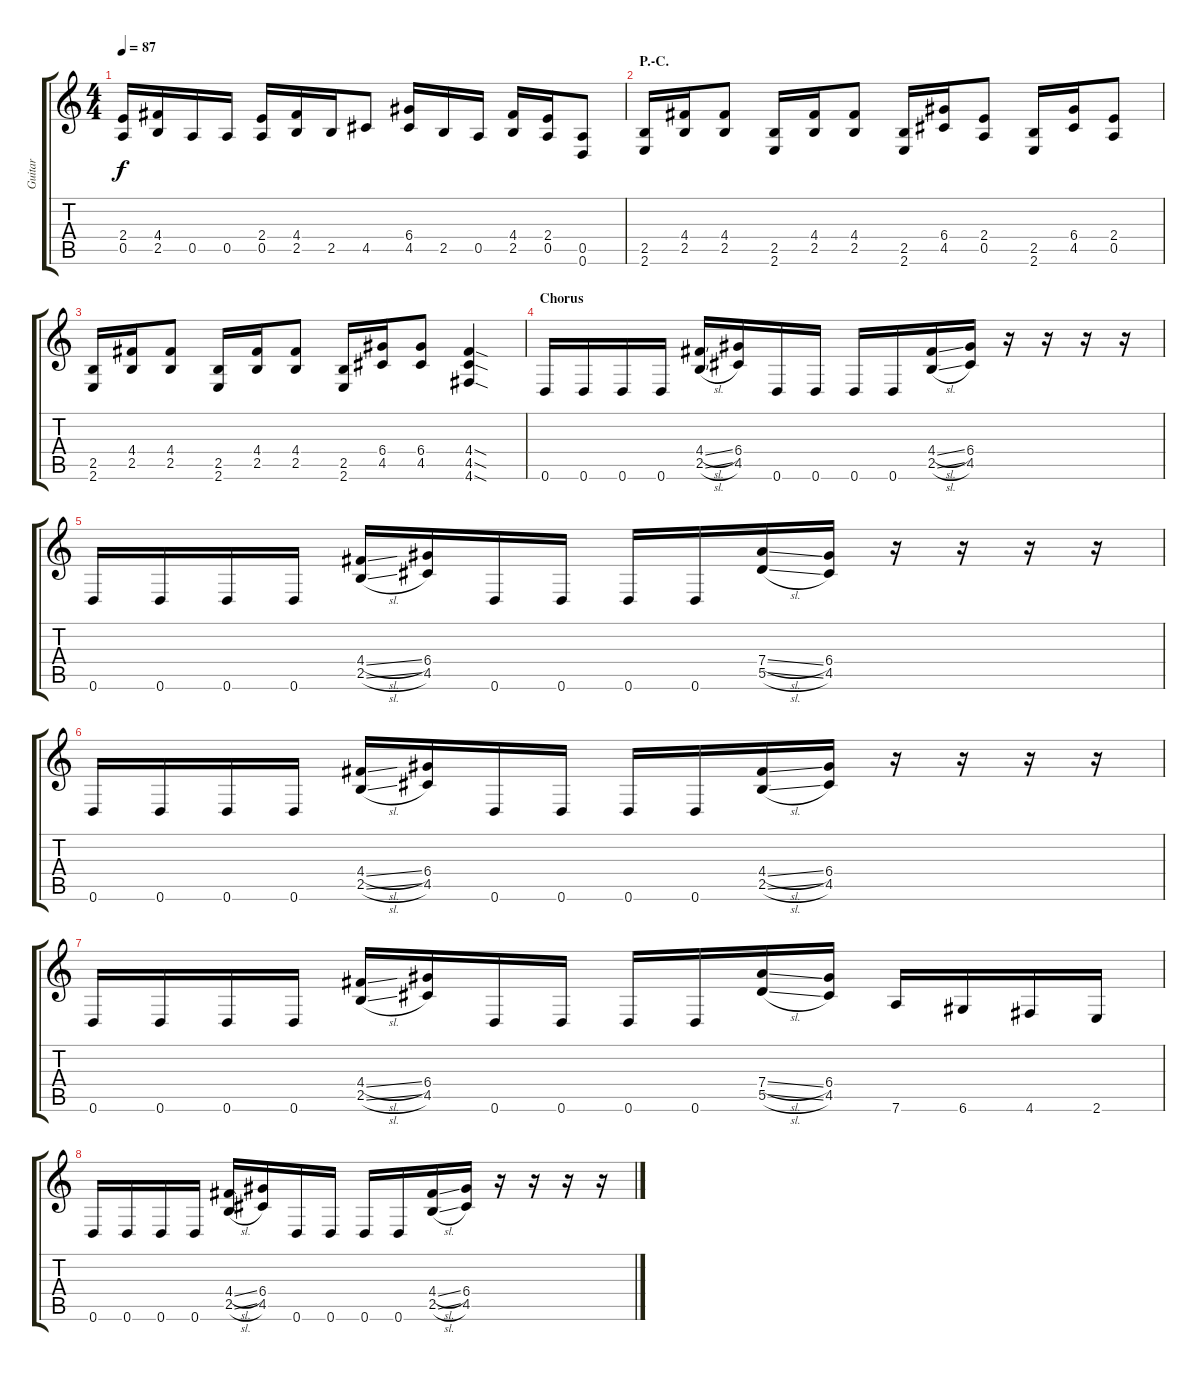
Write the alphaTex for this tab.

\track ("Guitar" "Guitar") {instrument distortionguitar}
\staff {score tabs}
\tuning (E4 B3 G3 D3 A2 D2) {hide}
\ts (4 4)
\tempo 87
\clef g2
\ks c
(2.4 0.5).16{dy f} (4.4 2.5).16 0.5.16 0.5.16 (2.4 0.5).16 (4.4 2.5).16 2.5.16 4.5.8 (6.4 4.5).16 2.5.16 0.5.16 (4.4 2.5).16 (2.4 0.5).16 (0.5 0.6).8 |
\section ("" "P.-C.")
(2.5 2.6).16 (4.4 2.5).16 (4.4 2.5).8 (2.5 2.6).16 (4.4 2.5).16 (4.4 2.5).8 (2.5 2.6).16 (6.4 4.5).16 (2.4 0.5).8 (2.5 2.6).16 (6.4 4.5).16 (2.4 0.5).8 |
(2.5 2.6).16 (4.4 2.5).16 (4.4 2.5).8 (2.5 2.6).16 (4.4 2.5).16 (4.4 2.5).8 (2.5 2.6).16 (6.4 4.5).16 (6.4 4.5).8 (4.4{sod} 4.5{sod} 4.6{sod}).4 |
\section ("" "Chorus")
0.6.16 0.6.16 0.6.16 0.6.16 (4.4{sl} 2.5{sl}).16 (6.4 4.5).16 0.6.16 0.6.16 0.6.16 0.6.16 (4.4{sl} 2.5{sl}).16 (6.4 4.5).16 r.16 r.16 r.16 r.16 |
0.6.16 0.6.16 0.6.16 0.6.16 (4.4{sl} 2.5{sl}).16 (6.4 4.5).16 0.6.16 0.6.16 0.6.16 0.6.16 (7.4{sl} 5.5{sl}).16 (6.4 4.5).16 r.16 r.16 r.16 r.16 |
0.6.16 0.6.16 0.6.16 0.6.16 (4.4{sl} 2.5{sl}).16 (6.4 4.5).16 0.6.16 0.6.16 0.6.16 0.6.16 (4.4{sl} 2.5{sl}).16 (6.4 4.5).16 r.16 r.16 r.16 r.16 |
0.6.16 0.6.16 0.6.16 0.6.16 (4.4{sl} 2.5{sl}).16 (6.4 4.5).16 0.6.16 0.6.16 0.6.16 0.6.16 (7.4{sl} 5.5{sl}).16 (6.4 4.5).16 7.6.16 6.6.16 4.6.16 2.6.16 |
0.6.16 0.6.16 0.6.16 0.6.16 (4.4{sl} 2.5{sl}).16 (6.4 4.5).16 0.6.16 0.6.16 0.6.16 0.6.16 (4.4{sl} 2.5{sl}).16 (6.4 4.5).16 r.16 r.16 r.16 r.16
